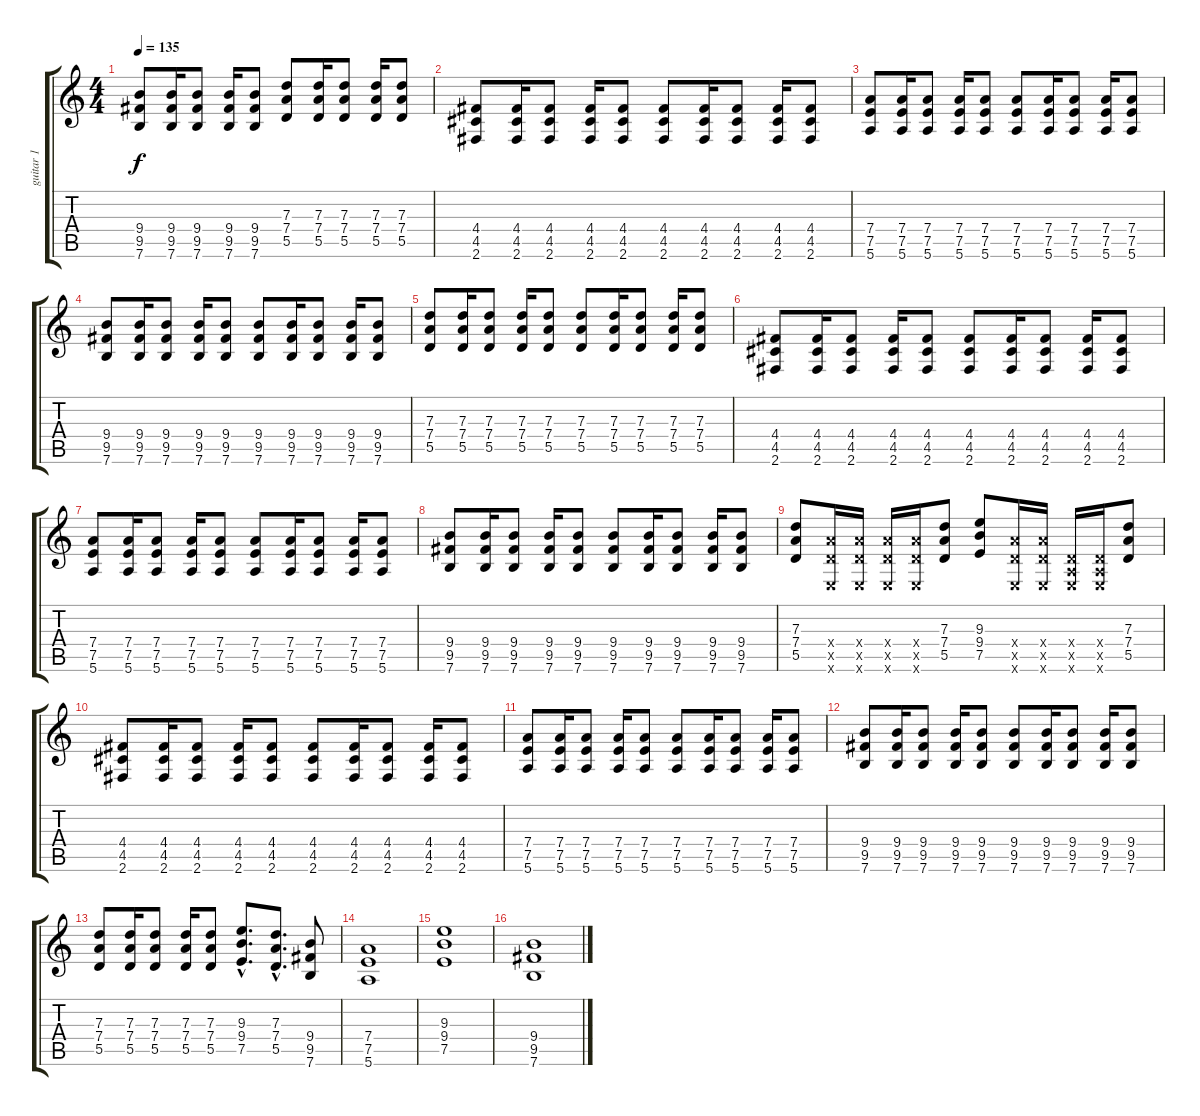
\track ("guitar 1" "guitar 1") {instrument distortionguitar}
\staff {score tabs}
\tuning (E4 B3 G3 D3 A2 E2) {hide}
\ts (4 4)
\tempo 135
\clef g2
\ks c
(9.4 9.5 7.6).8{dy f} (9.4 9.5 7.6).16 (9.4 9.5 7.6).8 (9.4 9.5 7.6).16 (9.4 9.5 7.6).8 (7.3 7.4 5.5).8 (7.3 7.4 5.5).16 (7.3 7.4 5.5).8 (7.3 7.4 5.5).16 (7.3 7.4 5.5).8 |
(4.4 4.5 2.6).8 (4.4 4.5 2.6).16 (4.4 4.5 2.6).8 (4.4 4.5 2.6).16 (4.4 4.5 2.6).8 (4.4 4.5 2.6).8 (4.4 4.5 2.6).16 (4.4 4.5 2.6).8 (4.4 4.5 2.6).16 (4.4 4.5 2.6).8 |
(7.4 7.5 5.6).8 (7.4 7.5 5.6).16 (7.4 7.5 5.6).8 (7.4 7.5 5.6).16 (7.4 7.5 5.6).8 (7.4 7.5 5.6).8 (7.4 7.5 5.6).16 (7.4 7.5 5.6).8 (7.4 7.5 5.6).16 (7.4 7.5 5.6).8 |
(9.4 9.5 7.6).8 (9.4 9.5 7.6).16 (9.4 9.5 7.6).8 (9.4 9.5 7.6).16 (9.4 9.5 7.6).8 (9.4 9.5 7.6).8 (9.4 9.5 7.6).16 (9.4 9.5 7.6).8 (9.4 9.5 7.6).16 (9.4 9.5 7.6).8 |
(7.3 7.4 5.5).8 (7.3 7.4 5.5).16 (7.3 7.4 5.5).8 (7.3 7.4 5.5).16 (7.3 7.4 5.5).8 (7.3 7.4 5.5).8 (7.3 7.4 5.5).16 (7.3 7.4 5.5).8 (7.3 7.4 5.5).16 (7.3 7.4 5.5).8 |
(4.4 4.5 2.6).8 (4.4 4.5 2.6).16 (4.4 4.5 2.6).8 (4.4 4.5 2.6).16 (4.4 4.5 2.6).8 (4.4 4.5 2.6).8 (4.4 4.5 2.6).16 (4.4 4.5 2.6).8 (4.4 4.5 2.6).16 (4.4 4.5 2.6).8 |
(7.4 7.5 5.6).8 (7.4 7.5 5.6).16 (7.4 7.5 5.6).8 (7.4 7.5 5.6).16 (7.4 7.5 5.6).8 (7.4 7.5 5.6).8 (7.4 7.5 5.6).16 (7.4 7.5 5.6).8 (7.4 7.5 5.6).16 (7.4 7.5 5.6).8 |
(9.4 9.5 7.6).8 (9.4 9.5 7.6).16 (9.4 9.5 7.6).8 (9.4 9.5 7.6).16 (9.4 9.5 7.6).8 (9.4 9.5 7.6).8 (9.4 9.5 7.6).16 (9.4 9.5 7.6).8 (9.4 9.5 7.6).16 (9.4 9.5 7.6).8 |
(7.3 7.4 5.5).8 (7.4{x} 5.5{x} 0.6{x}).16 (7.4{x} 5.5{x} 0.6{x}).16 (7.4{x} 5.5{x} 0.6{x}).16 (7.4{x} 5.5{x} 0.6{x}).16 (7.3 7.4 5.5).8 (9.3 9.4 7.5).8 (7.4{x} 5.5{x} 0.6{x}).16 (7.4{x} 5.5{x} 0.6{x}).16 (0.4{x} 0.5{x} 0.6{x}).16 (0.4{x} 0.5{x} 0.6{x}).16 (7.3 7.4 5.5).8 |
(4.4 4.5 2.6).8 (4.4 4.5 2.6).16 (4.4 4.5 2.6).8 (4.4 4.5 2.6).16 (4.4 4.5 2.6).8 (4.4 4.5 2.6).8 (4.4 4.5 2.6).16 (4.4 4.5 2.6).8 (4.4 4.5 2.6).16 (4.4 4.5 2.6).8 |
(7.4 7.5 5.6).8 (7.4 7.5 5.6).16 (7.4 7.5 5.6).8 (7.4 7.5 5.6).16 (7.4 7.5 5.6).8 (7.4 7.5 5.6).8 (7.4 7.5 5.6).16 (7.4 7.5 5.6).8 (7.4 7.5 5.6).16 (7.4 7.5 5.6).8 |
(9.4 9.5 7.6).8 (9.4 9.5 7.6).16 (9.4 9.5 7.6).8 (9.4 9.5 7.6).16 (9.4 9.5 7.6).8 (9.4 9.5 7.6).8 (9.4 9.5 7.6).16 (9.4 9.5 7.6).8 (9.4 9.5 7.6).16 (9.4 9.5 7.6).8 |
(7.3 7.4 5.5).8 (7.3 7.4 5.5).16 (7.3 7.4 5.5).8 (7.3 7.4 5.5).16 (7.3 7.4 5.5).8 (9.3{hac} 9.4{hac} 7.5{hac}).8{d} (7.3{hac} 7.4{hac} 5.5{hac}).8{d} (9.4 9.5 7.6).8 |
(7.4 7.5 5.6).1 |
(9.3 9.4 7.5).1 |
(9.4 9.5 7.6).1
